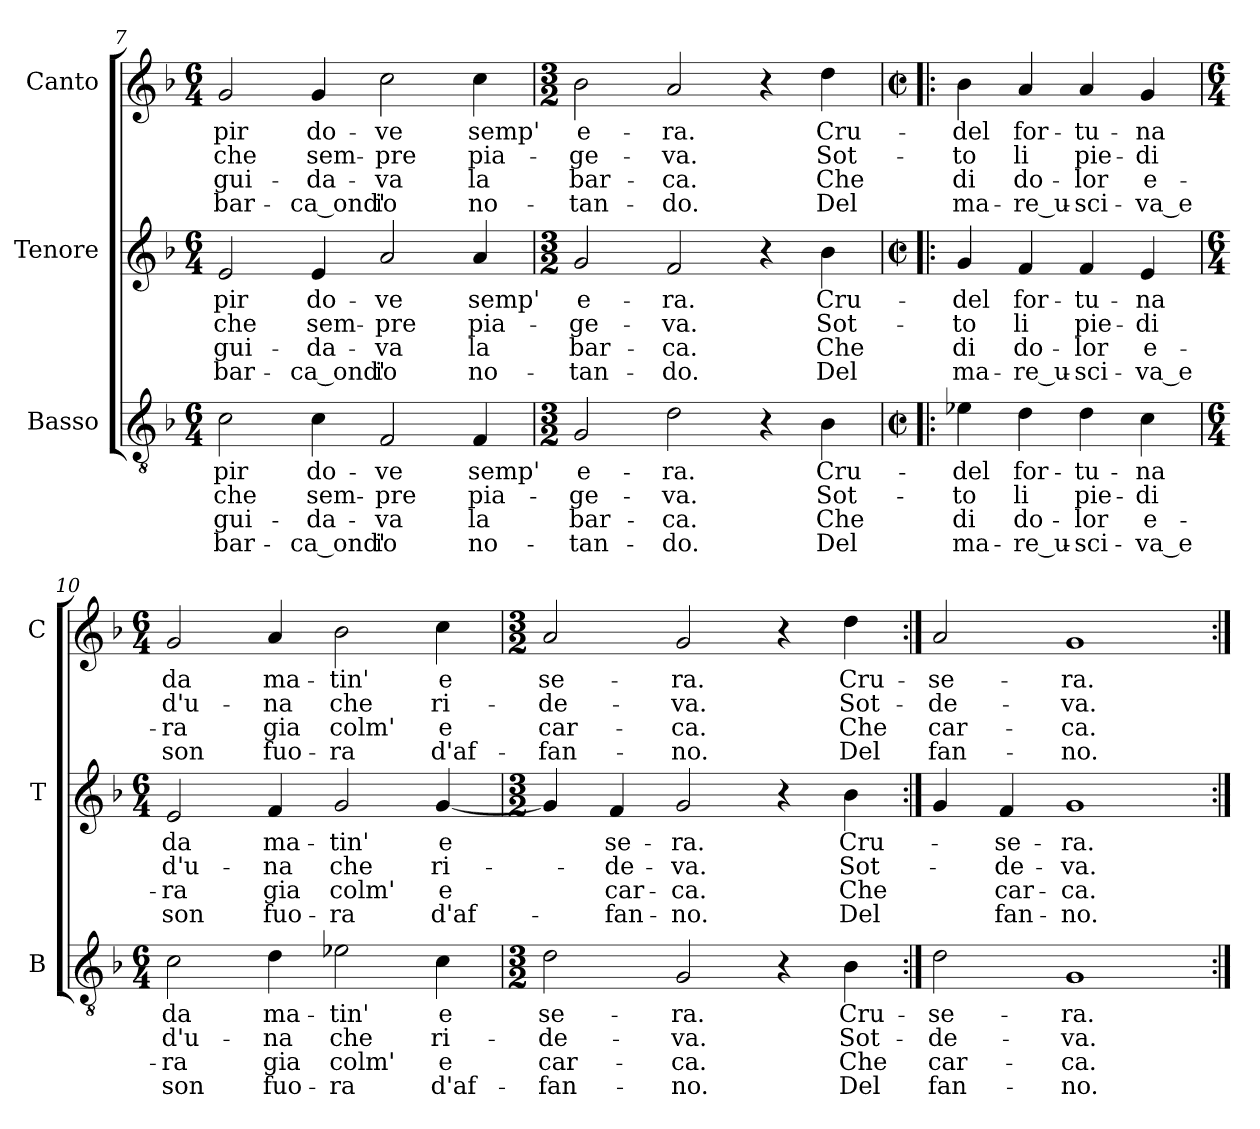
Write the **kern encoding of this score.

**kern	**text	**text	**text	**text	**kern	**text	**text	**text	**text	**kern	**text	**text	**text	**text
*part3	*part3	*part3	*part3	*part3	*part2	*part2	*part2	*part2	*part2	*part1	*part1	*part1	*part1	*part1
*staff3	*staff3	*staff3	*staff3	*staff3	*staff2	*staff2	*staff2	*staff2	*staff2	*staff1	*staff1	*staff1	*staff1	*staff1
*I"Basso	*	*	*	*	*I"Tenore	*	*	*	*	*I"Canto	*	*	*	*
*I'B	*	*	*	*	*I'T	*	*	*	*	*I'C	*	*	*	*
*clefGv2	*	*	*	*	*clefG2	*	*	*	*	*clefG2	*	*	*	*
*k[b-]	*	*	*	*	*k[b-]	*	*	*	*	*k[b-]	*	*	*	*
*F:	*	*	*	*	*F:	*	*	*	*	*F:	*	*	*	*
*M6/4	*	*	*	*	*M6/4	*	*	*	*	*M6/4	*	*	*	*
=7	=7	=7	=7	=7	=7	=7	=7	=7	=7	=7	=7	=7	=7	=7
2c\	-pir	che	gui-	bar-	2e/	-pir	che	gui-	bar-	2g/	-pir	che	gui-	bar-
4c\	do-	sem-	-da-	-ca_ond'	4e/	do-	sem-	-da-	-ca_ond'	4g/	do-	sem-	-da-	-ca_ond'
2F/	-ve	-pre	-va	io	2a/	-ve	-pre	-va	io	2cc\	-ve	-pre	-va	io
4F/	semp'	pia-	la	no-	4a/	semp'	pia-	la	no-	4cc\	semp'	pia-	la	no-
=8	=8	=8	=8	=8	=8	=8	=8	=8	=8	=8	=8	=8	=8	=8
*M3/2	*	*	*	*	*M3/2	*	*	*	*	*M3/2	*	*	*	*
2G/	e-	-ge-	bar-	-tan-	2g/	e-	-ge-	bar-	-tan-	2b-\	e-	-ge-	bar-	-tan-
2d\	-ra.	-va.	-ca.	-do.	2f/	-ra.	-va.	-ca.	-do.	2a/	-ra.	-va.	-ca.	-do.
4r	.	.	.	.	4r	.	.	.	.	4r	.	.	.	.
4B-\	Cru-	Sot-	Che	Del	4b-\	Cru-	Sot-	Che	Del	4dd\	Cru-	Sot-	Che	Del
!!LO:LB:g=z
=9!|:	=9!|:	=9!|:	=9!|:	=9!|:	=9!|:	=9!|:	=9!|:	=9!|:	=9!|:	=9!|:	=9!|:	=9!|:	=9!|:	=9!|:
*M2/2	*	*	*	*	*M2/2	*	*	*	*	*M2/2	*	*	*	*
*met(c|)	*	*	*	*	*met(c|)	*	*	*	*	*met(c|)	*	*	*	*
4e-X\	-del	-to	di	ma-	4g/	-del	-to	di	ma-	4b-\	-del	-to	di	ma-
4d\	for-	li	do-	-re_u-	4f/	for-	li	do-	-re_u-	4a/	for-	li	do-	-re_u-
4d\	-tu-	pie-	-lor	-sci-	4f/	-tu-	pie-	-lor	-sci-	4a/	-tu-	pie-	-lor	-sci-
4c\	-na	-di	e-	-va_e	4e/	-na	-di	e-	-va_e	4g/	-na	-di	e-	-va_e
=10	=10	=10	=10	=10	=10	=10	=10	=10	=10	=10	=10	=10	=10	=10
*M6/4	*	*	*	*	*M6/4	*	*	*	*	*M6/4	*	*	*	*
2c\	da	d'u-	-ra	son	2e/	da	d'u-	-ra	son	2g/	da	d'u-	-ra	son
4d\	ma-	-na	gia	fuo-	4f/	ma-	-na	gia	fuo-	4a/	ma-	-na	gia	fuo-
2e-X\	-tin'	che	colm'	-ra	2g/	-tin'	che	colm'	-ra	2b-\	-tin'	che	colm'	-ra
4c\	e	ri-	e	d'af-	[4g/	e	ri-	e	d'af-	4cc\	e	ri-	e	d'af-
!!LO:LB:g=z
=11	=11	=11	=11	=11	=11	=11	=11	=11	=11	=11	=11	=11	=11	=11
*M3/2	*	*	*	*	*M3/2	*	*	*	*	*M3/2	*	*	*	*
2d\	se-	-de-	car-	-fan-	4g/]	.	.	.	.	2a/	se-	-de-	car-	-fan-
.	.	.	.	.	4f/	se-	-de-	car-	-fan-	.	.	.	.	.
2G/	-ra.	-va.	-ca.	-no.	2g/	-ra.	-va.	-ca.	-no.	2g/	-ra.	-va.	-ca.	-no.
4r	.	.	.	.	4r	.	.	.	.	4r	.	.	.	.
4B-\	Cru-	Sot-	Che	Del	4b-\	Cru-	Sot-	Che	Del	4dd\	Cru-	Sot-	Che	Del
=12:|!	=12:|!	=12:|!	=12:|!	=12:|!	=12:|!	=12:|!	=12:|!	=12:|!	=12:|!	=12:|!	=12:|!	=12:|!	=12:|!	=12:|!
2d\	-se-	-de-	car-	fan-	4g/	.	.	.	.	2a/	-se-	-de-	car-	fan-
.	.	.	.	.	4f/	-se-	-de-	car-	fan-	.	.	.	.	.
1G	-ra.	-va.	-ca.	-no.	1g	-ra.	-va.	-ca.	-no.	1g	-ra.	-va.	-ca.	-no.
=:|!	=:|!	=:|!	=:|!	=:|!	=:|!	=:|!	=:|!	=:|!	=:|!	=:|!	=:|!	=:|!	=:|!	=:|!
*-	*-	*-	*-	*-	*-	*-	*-	*-	*-	*-	*-	*-	*-	*-
